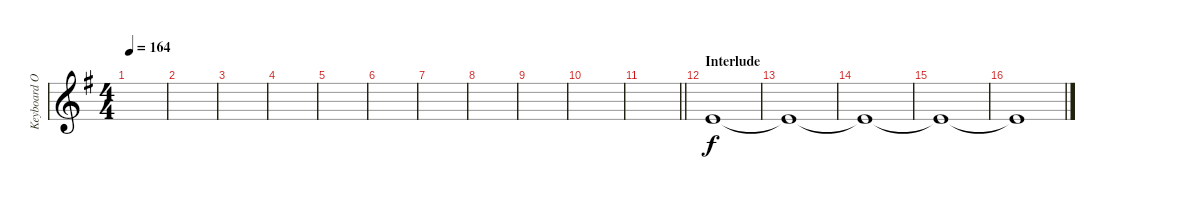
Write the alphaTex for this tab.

\track ("Keyboard One" "Keyboard O") {instrument pad1newage}
\staff {score}
\tuning (E4 B3 G3 D3 A2 E2) {hide}
\ts (4 4)
\tempo 164
\clef g2
\ks eminor
|
|
|
|
|
|
|
|
|
|
\barLineRight lightlight
|
\section ("" "Interlude")
0.1.1{volume 16 instrument choiraahs} |
0.1{t}.1{volume 10} |
0.1{t}.1 |
0.1{t}.1 |
0.1{t}.1
